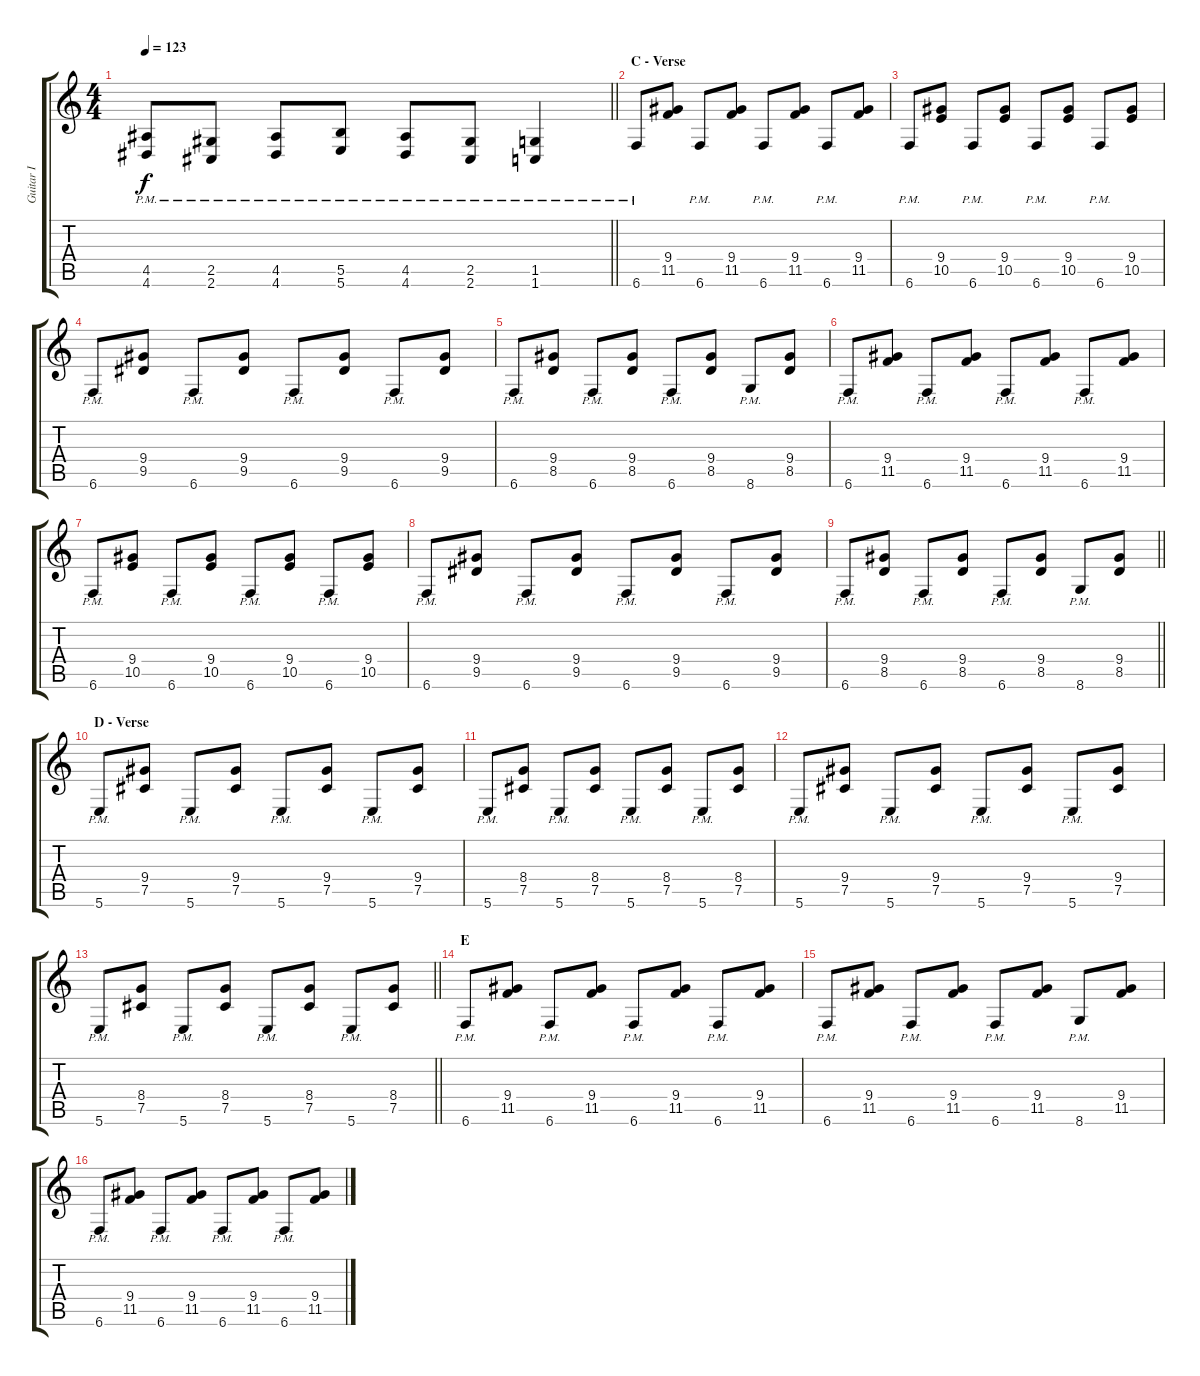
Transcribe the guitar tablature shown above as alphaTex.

\track ("Guitar I" "Guitar I") {instrument distortionguitar}
\staff {score tabs}
\tuning (Eb4 B3 Gb3 B2 Gb2 B1) {hide}
\ts (4 4)
\tempo 123
\clef g2
\barLineRight lightlight
\ks c
(4.5{pm} 4.6{pm}).8{dy f} (2.5{pm} 2.6{pm}).8 (4.5{pm} 4.6{pm}).8 (5.5{pm} 5.6{pm}).8 (4.5{pm} 4.6{pm}).8 (2.5{pm} 2.6{pm}).8 (1.5{pm} 1.6{pm}).4 |
\section ("" "C - Verse")
6.6{pm}.8 (9.4 11.5).8 6.6{pm}.8 (9.4 11.5).8 6.6{pm}.8 (9.4 11.5).8 6.6{pm}.8 (9.4 11.5).8 |
6.6{pm}.8 (9.4 10.5).8 6.6{pm}.8 (9.4 10.5).8 6.6{pm}.8 (9.4 10.5).8 6.6{pm}.8 (9.4 10.5).8 |
6.6{pm}.8 (9.4 9.5).8 6.6{pm}.8 (9.4 9.5).8 6.6{pm}.8 (9.4 9.5).8 6.6{pm}.8 (9.4 9.5).8 |
6.6{pm}.8 (9.4 8.5).8 6.6{pm}.8 (9.4 8.5).8 6.6{pm}.8 (9.4 8.5).8 8.6{pm}.8 (9.4 8.5).8 |
6.6{pm}.8 (9.4 11.5).8 6.6{pm}.8 (9.4 11.5).8 6.6{pm}.8 (9.4 11.5).8 6.6{pm}.8 (9.4 11.5).8 |
6.6{pm}.8 (9.4 10.5).8 6.6{pm}.8 (9.4 10.5).8 6.6{pm}.8 (9.4 10.5).8 6.6{pm}.8 (9.4 10.5).8 |
6.6{pm}.8 (9.4 9.5).8 6.6{pm}.8 (9.4 9.5).8 6.6{pm}.8 (9.4 9.5).8 6.6{pm}.8 (9.4 9.5).8 |
\barLineRight lightlight
6.6{pm}.8 (9.4 8.5).8 6.6{pm}.8 (9.4 8.5).8 6.6{pm}.8 (9.4 8.5).8 8.6{pm}.8 (9.4 8.5).8 |
\section ("" "D - Verse")
5.6{pm}.8 (9.4 7.5).8 5.6{pm}.8 (9.4 7.5).8 5.6{pm}.8 (9.4 7.5).8 5.6{pm}.8 (9.4 7.5).8 |
5.6{pm}.8 (8.4 7.5).8 5.6{pm}.8 (8.4 7.5).8 5.6{pm}.8 (8.4 7.5).8 5.6{pm}.8 (8.4 7.5).8 |
5.6{pm}.8 (9.4 7.5).8 5.6{pm}.8 (9.4 7.5).8 5.6{pm}.8 (9.4 7.5).8 5.6{pm}.8 (9.4 7.5).8 |
\barLineRight lightlight
5.6{pm}.8 (8.4 7.5).8 5.6{pm}.8 (8.4 7.5).8 5.6{pm}.8 (8.4 7.5).8 5.6{pm}.8 (8.4 7.5).8 |
\section ("" "E")
6.6{pm}.8 (9.4 11.5).8 6.6{pm}.8 (9.4 11.5).8 6.6{pm}.8 (9.4 11.5).8 6.6{pm}.8 (9.4 11.5).8 |
6.6{pm}.8 (9.4 11.5).8 6.6{pm}.8 (9.4 11.5).8 6.6{pm}.8 (9.4 11.5).8 8.6{pm}.8 (9.4 11.5).8 |
6.6{pm}.8 (9.4 11.5).8 6.6{pm}.8 (9.4 11.5).8 6.6{pm}.8 (9.4 11.5).8 6.6{pm}.8 (9.4 11.5).8
